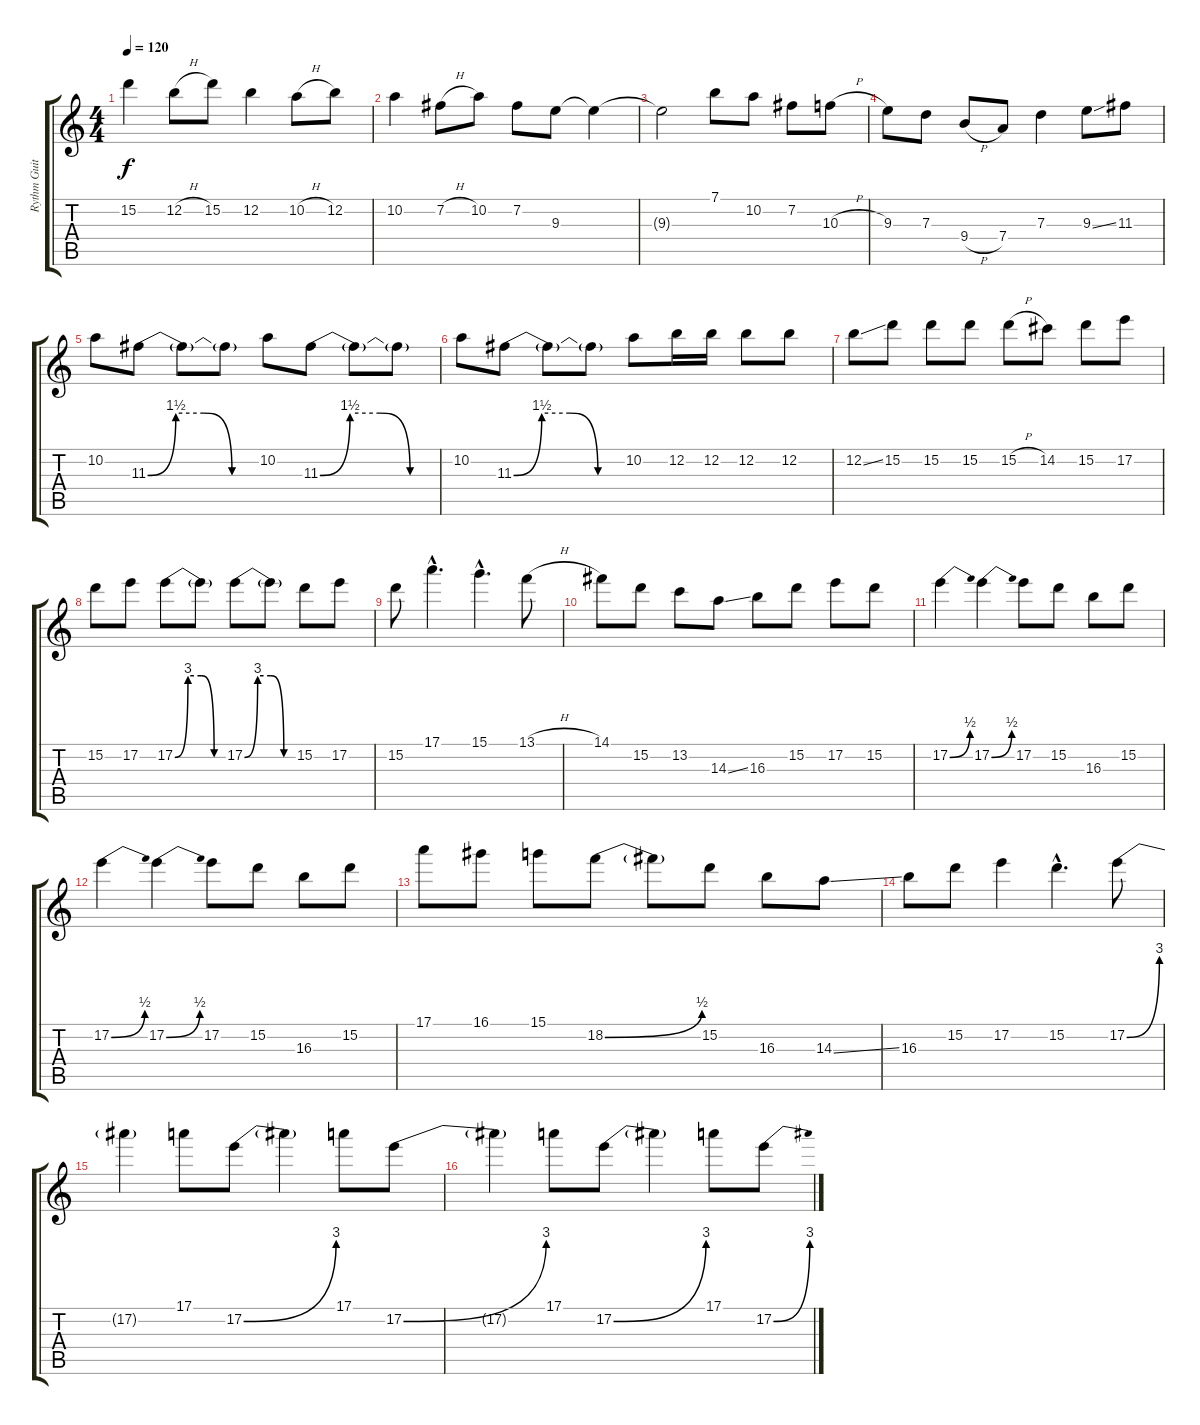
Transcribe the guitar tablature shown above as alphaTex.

\track ("Rythm Guitar" "Rythm Guit") {instrument distortionguitar}
\staff {score tabs}
\tuning (E4 B3 G3 D3 A2 E2) {hide}
\ts (4 4)
\tempo 120
\clef g2
\ks c
15.2{t}.4{dy f} 12.2{h}.8 15.2.8 12.2.4 10.2{h}.8 12.2.8 |
10.2.4 7.2{h}.8 10.2.8 7.2.8 9.3.8 9.3{t}.4 |
9.3{t}.2 7.1.8 10.2.8 7.2.8 10.3{h}.8 |
9.3.8 7.3.8 9.4{h}.8 7.4.8 7.3.4 9.3{ss}.8 11.3.8 |
10.2.8 11.3{be (custom 0 0 15 6 30 6 45 0 60 0)}.8 11.3{t}.8 11.3{t}.8 10.2.8 11.3{be (custom 0 0 15 6 30 6 45 0 60 0)}.8 11.3{t}.8 11.3{t}.8 |
10.2.8 11.3{be (custom 0 0 15 6 30 6 45 0 60 0)}.8 11.3{t}.8 11.3{t}.8 10.2.8 12.2.16 12.2.16 12.2.8 12.2.8 |
12.2{ss}.8 15.2.8 15.2.8 15.2.8 15.2{h}.8 14.2.8 15.2.8 17.2.8 |
15.2.8 17.2.8 17.2{be (custom 0 0 15 12 30 12 45 0 60 0)}.8 17.2{t}.8 17.2{be (custom 0 0 15 12 30 12 45 0 60 0)}.8 17.2{t}.8 15.2.8 17.2.8 |
15.2.8 17.1{hac}.4{d} 15.1{hac}.4{d} 13.1{h}.8 |
14.1.8 15.2.8 13.2.8 14.3{ss}.8 16.3.8 15.2.8 17.2.8 15.2.8 |
17.2{be (bend 0 0 60 2)}.4 17.2{be (bend 0 0 60 2)}.4 17.2.8 15.2.8 16.3.8 15.2.8 |
17.2{be (bend 0 0 60 2)}.4 17.2{be (bend 0 0 60 2)}.4 17.2.8 15.2.8 16.3.8 15.2.8 |
17.1.8 16.1.8 15.1.8 18.2{be (bend 0 0 60 2)}.8 18.2{t}.8 15.2.8 16.3.8 14.3{ss}.8 |
16.3.8 15.2.8 17.2.4 15.2{hac}.4{d} 17.2{be (bend 0 0 60 12)}.8 |
17.2{t}.4 17.1.8 17.2{be (bend 0 0 60 12)}.8 17.2{t}.4 17.1.8 17.2{be (bend 0 0 60 12)}.8 |
17.2{t}.4 17.1.8 17.2{be (bend 0 0 60 12)}.8 17.2{t}.4 17.1.8 17.2{be (bend 0 0 60 12)}.8
